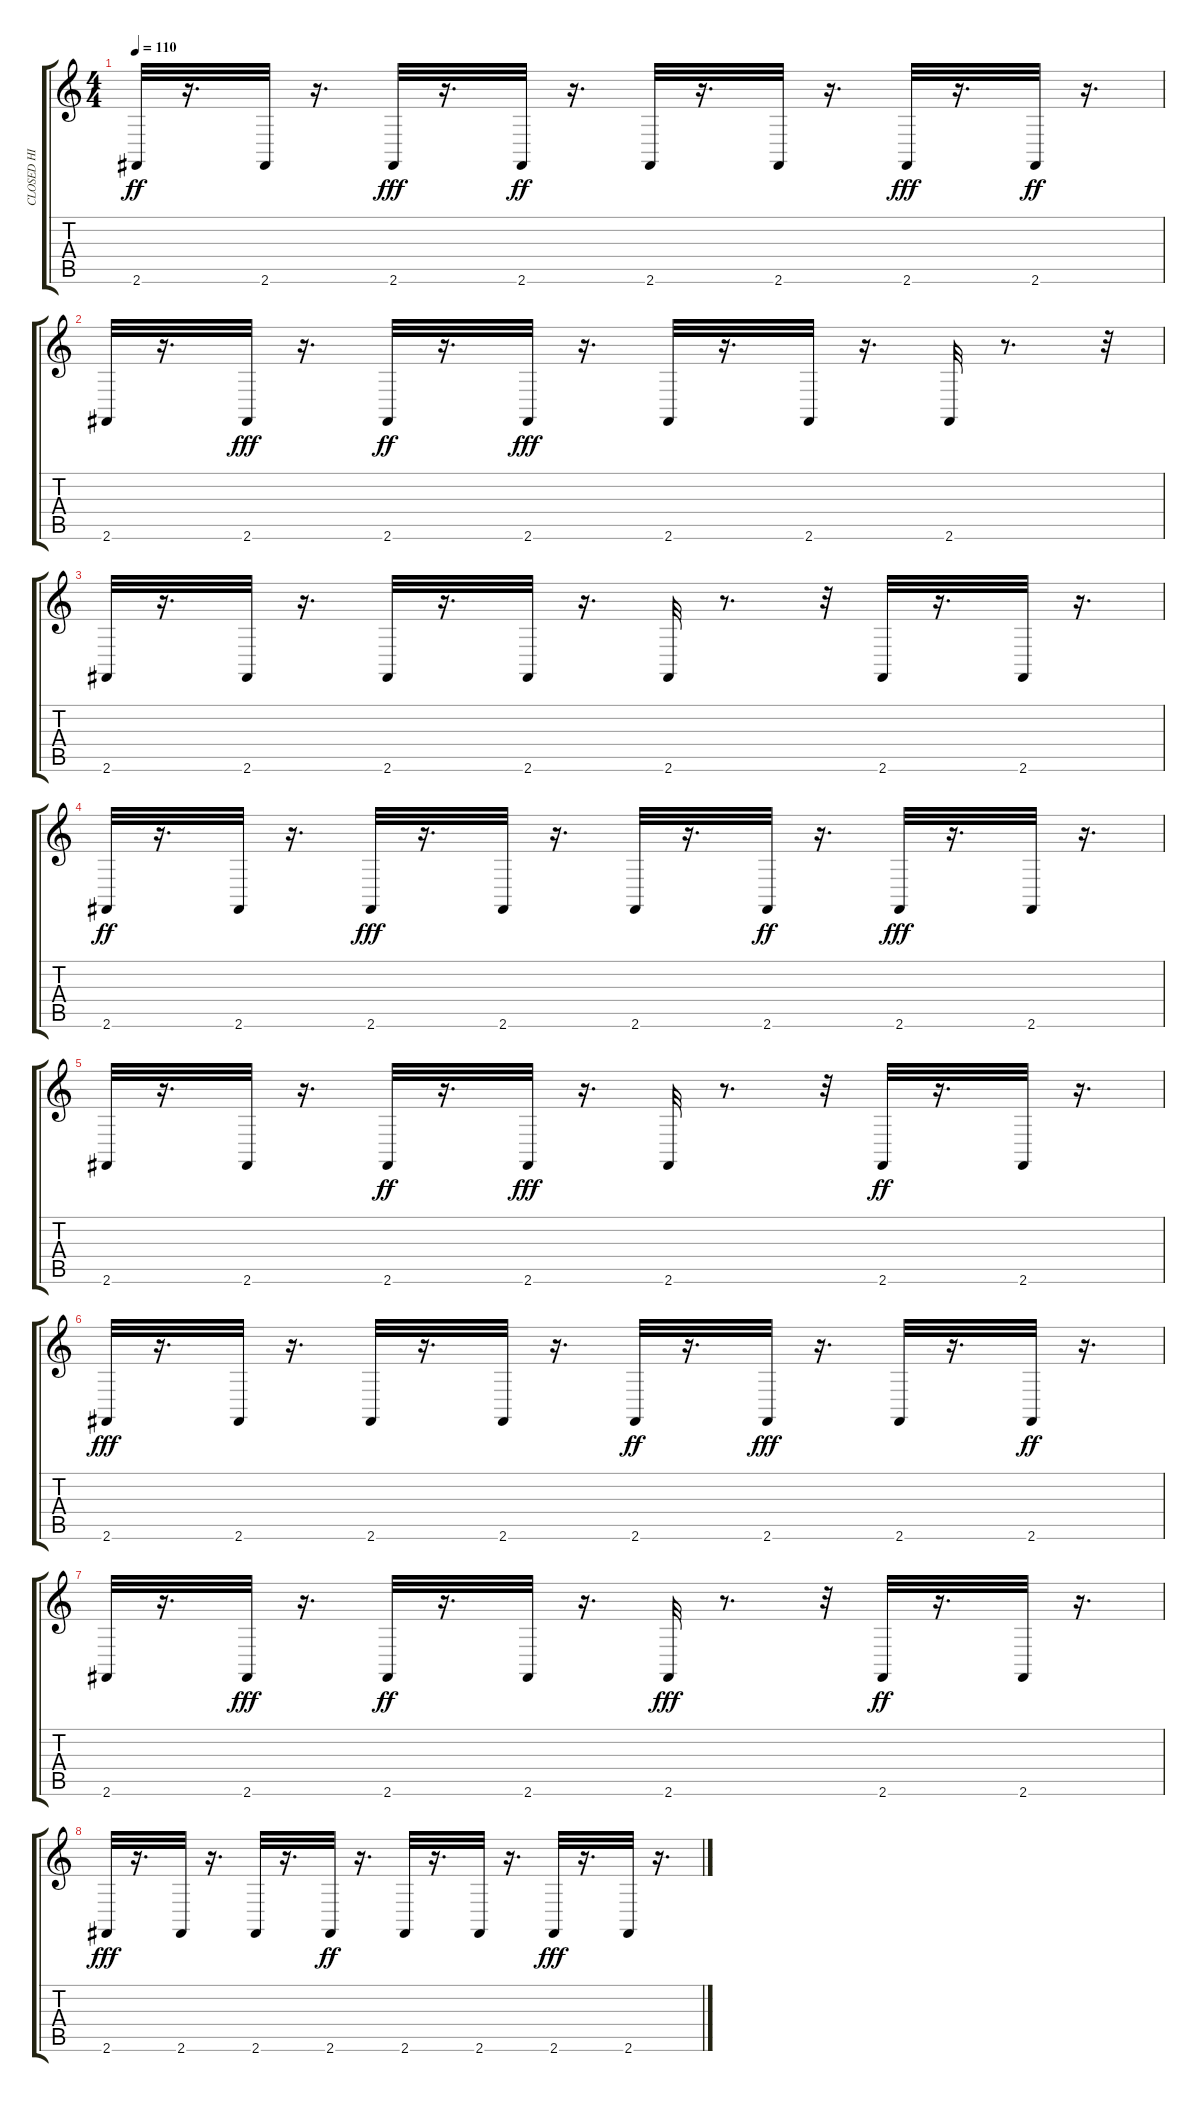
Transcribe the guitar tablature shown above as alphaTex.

\track ("CLOSED HI HAT" "CLOSED HI ") {instrument tinklebell}
\staff {score tabs}
\tuning (E4 B3 G3 D3 A2 E2) {hide}
\ts (4 4)
\tempo 110
\clef g2
\ks c
2.6.32{dy ff} r.16{d} 2.6.32 r.16{d} 2.6.32{dy fff} r.16{d} 2.6.32{dy ff} r.16{d} 2.6.32 r.16{d} 2.6.32 r.16{d} 2.6.32{dy fff} r.16{d} 2.6.32{dy ff} r.16{d} |
2.6.32 r.16{d} 2.6.32{dy fff} r.16{d} 2.6.32{dy ff} r.16{d} 2.6.32{dy fff} r.16{d} 2.6.32 r.16{d} 2.6.32 r.16{d} 2.6.32 r.8{d} r.32 |
2.6.32 r.16{d} 2.6.32 r.16{d} 2.6.32 r.16{d} 2.6.32 r.16{d} 2.6.32 r.8{d} r.32 2.6.32 r.16{d} 2.6.32 r.16{d} |
2.6.32{dy ff} r.16{d} 2.6.32 r.16{d} 2.6.32{dy fff} r.16{d} 2.6.32 r.16{d} 2.6.32 r.16{d} 2.6.32{dy ff} r.16{d} 2.6.32{dy fff} r.16{d} 2.6.32 r.16{d} |
2.6.32 r.16{d} 2.6.32 r.16{d} 2.6.32{dy ff} r.16{d} 2.6.32{dy fff} r.16{d} 2.6.32 r.8{d} r.32 2.6.32{dy ff} r.16{d} 2.6.32 r.16{d} |
2.6.32{dy fff} r.16{d} 2.6.32 r.16{d} 2.6.32 r.16{d} 2.6.32 r.16{d} 2.6.32{dy ff} r.16{d} 2.6.32{dy fff} r.16{d} 2.6.32 r.16{d} 2.6.32{dy ff} r.16{d} |
2.6.32 r.16{d} 2.6.32{dy fff} r.16{d} 2.6.32{dy ff} r.16{d} 2.6.32 r.16{d} 2.6.32{dy fff} r.8{d} r.32 2.6.32{dy ff} r.16{d} 2.6.32 r.16{d} |
2.6.32{dy fff} r.16{d} 2.6.32 r.16{d} 2.6.32 r.16{d} 2.6.32{dy ff} r.16{d} 2.6.32 r.16{d} 2.6.32 r.16{d} 2.6.32{dy fff} r.16{d} 2.6.32 r.16{d}
